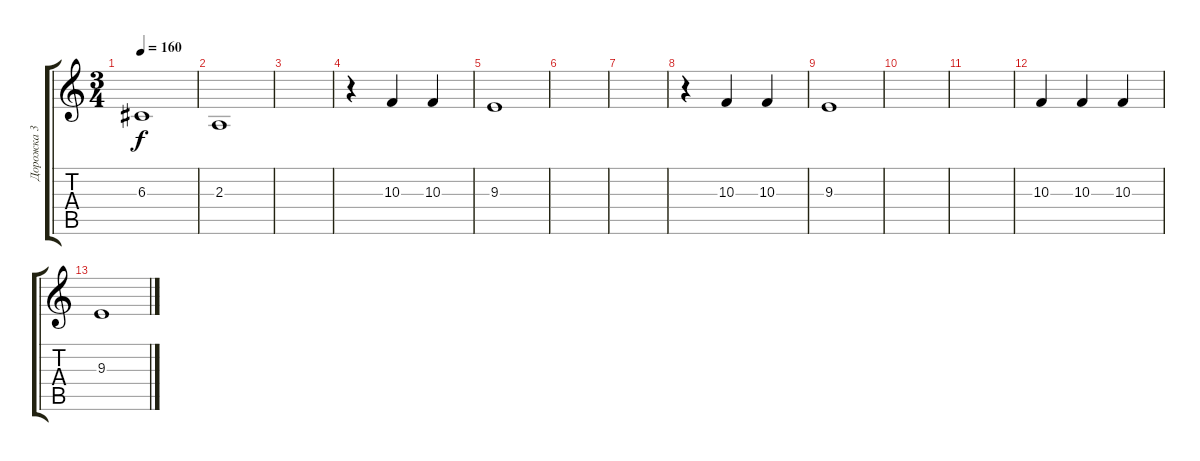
\track ("Дорожка 3" "Дорожка 3") {instrument panflute}
\staff {score tabs}
\tuning (E4 B3 G3 D3 A2 E2) {hide}
\ts (3 4)
\tempo 160
\clef g2
\ks c
6.3.1{dy f} |
2.3.1 |
|
r.4 10.3.4 10.3.4 |
9.3.1 |
|
|
r.4 10.3.4 10.3.4 |
9.3.1 |
|
|
10.3.4 10.3.4 10.3.4 |
9.3.1
